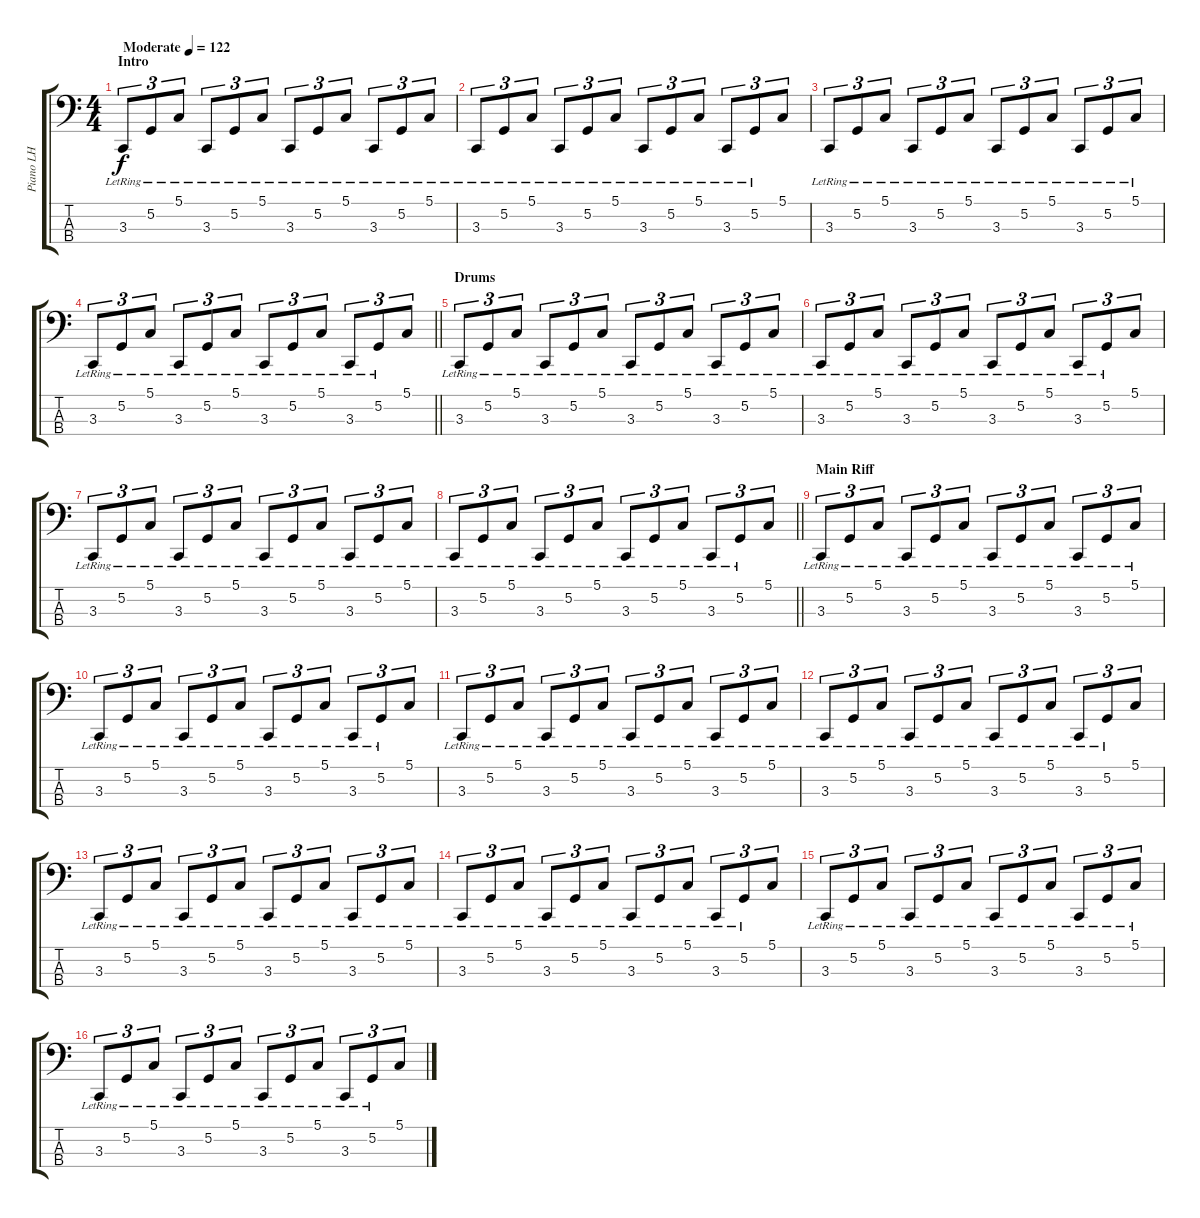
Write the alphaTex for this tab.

\track ("Piano LH" "Piano LH") {instrument acousticgrandpiano}
\staff {score tabs}
\tuning (G2 D2 A1 D1) {hide}
\ts (4 4)
\section ("" "Intro")
\tempo (122 "Moderate")
\clef f4
\ks c
3.3{lr}.8{tu (3 2) dy f instrument acousticgrandpiano} 5.2{lr}.8{tu (3 2)} 5.1{lr}.8{tu (3 2)} 3.3{lr}.8{tu (3 2)} 5.2{lr}.8{tu (3 2)} 5.1{lr}.8{tu (3 2)} 3.3{lr}.8{tu (3 2)} 5.2{lr}.8{tu (3 2)} 5.1{lr}.8{tu (3 2)} 3.3{lr}.8{tu (3 2)} 5.2{lr}.8{tu (3 2)} 5.1{lr}.8{tu (3 2)} |
3.3{lr}.8{tu (3 2)} 5.2{lr}.8{tu (3 2)} 5.1{lr}.8{tu (3 2)} 3.3{lr}.8{tu (3 2)} 5.2{lr}.8{tu (3 2)} 5.1{lr}.8{tu (3 2)} 3.3{lr}.8{tu (3 2)} 5.2{lr}.8{tu (3 2)} 5.1{lr}.8{tu (3 2)} 3.3{lr}.8{tu (3 2)} 5.2{lr}.8{tu (3 2)} 5.1.8{tu (3 2)} |
3.3{lr}.8{tu (3 2)} 5.2{lr}.8{tu (3 2)} 5.1{lr}.8{tu (3 2)} 3.3{lr}.8{tu (3 2)} 5.2{lr}.8{tu (3 2)} 5.1{lr}.8{tu (3 2)} 3.3{lr}.8{tu (3 2)} 5.2{lr}.8{tu (3 2)} 5.1{lr}.8{tu (3 2)} 3.3{lr}.8{tu (3 2)} 5.2{lr}.8{tu (3 2)} 5.1{lr}.8{tu (3 2)} |
\barLineRight lightlight
3.3{lr}.8{tu (3 2)} 5.2{lr}.8{tu (3 2)} 5.1{lr}.8{tu (3 2)} 3.3{lr}.8{tu (3 2)} 5.2{lr}.8{tu (3 2)} 5.1{lr}.8{tu (3 2)} 3.3{lr}.8{tu (3 2)} 5.2{lr}.8{tu (3 2)} 5.1{lr}.8{tu (3 2)} 3.3{lr}.8{tu (3 2)} 5.2{lr}.8{tu (3 2)} 5.1.8{tu (3 2)} |
\section ("" "Drums")
3.3{lr}.8{tu (3 2)} 5.2{lr}.8{tu (3 2)} 5.1{lr}.8{tu (3 2)} 3.3{lr}.8{tu (3 2)} 5.2{lr}.8{tu (3 2)} 5.1{lr}.8{tu (3 2)} 3.3{lr}.8{tu (3 2)} 5.2{lr}.8{tu (3 2)} 5.1{lr}.8{tu (3 2)} 3.3{lr}.8{tu (3 2)} 5.2{lr}.8{tu (3 2)} 5.1{lr}.8{tu (3 2)} |
3.3{lr}.8{tu (3 2)} 5.2{lr}.8{tu (3 2)} 5.1{lr}.8{tu (3 2)} 3.3{lr}.8{tu (3 2)} 5.2{lr}.8{tu (3 2)} 5.1{lr}.8{tu (3 2)} 3.3{lr}.8{tu (3 2)} 5.2{lr}.8{tu (3 2)} 5.1{lr}.8{tu (3 2)} 3.3{lr}.8{tu (3 2)} 5.2{lr}.8{tu (3 2)} 5.1.8{tu (3 2)} |
3.3{lr}.8{tu (3 2)} 5.2{lr}.8{tu (3 2)} 5.1{lr}.8{tu (3 2)} 3.3{lr}.8{tu (3 2)} 5.2{lr}.8{tu (3 2)} 5.1{lr}.8{tu (3 2)} 3.3{lr}.8{tu (3 2)} 5.2{lr}.8{tu (3 2)} 5.1{lr}.8{tu (3 2)} 3.3{lr}.8{tu (3 2)} 5.2{lr}.8{tu (3 2)} 5.1{lr}.8{tu (3 2)} |
\barLineRight lightlight
3.3{lr}.8{tu (3 2)} 5.2{lr}.8{tu (3 2)} 5.1{lr}.8{tu (3 2)} 3.3{lr}.8{tu (3 2)} 5.2{lr}.8{tu (3 2)} 5.1{lr}.8{tu (3 2)} 3.3{lr}.8{tu (3 2)} 5.2{lr}.8{tu (3 2)} 5.1{lr}.8{tu (3 2)} 3.3{lr}.8{tu (3 2)} 5.2{lr}.8{tu (3 2)} 5.1.8{tu (3 2)} |
\section ("" "Main Riff")
3.3{lr}.8{tu (3 2)} 5.2{lr}.8{tu (3 2)} 5.1{lr}.8{tu (3 2)} 3.3{lr}.8{tu (3 2)} 5.2{lr}.8{tu (3 2)} 5.1{lr}.8{tu (3 2)} 3.3{lr}.8{tu (3 2)} 5.2{lr}.8{tu (3 2)} 5.1{lr}.8{tu (3 2)} 3.3{lr}.8{tu (3 2)} 5.2{lr}.8{tu (3 2)} 5.1{lr}.8{tu (3 2)} |
3.3{lr}.8{tu (3 2)} 5.2{lr}.8{tu (3 2)} 5.1{lr}.8{tu (3 2)} 3.3{lr}.8{tu (3 2)} 5.2{lr}.8{tu (3 2)} 5.1{lr}.8{tu (3 2)} 3.3{lr}.8{tu (3 2)} 5.2{lr}.8{tu (3 2)} 5.1{lr}.8{tu (3 2)} 3.3{lr}.8{tu (3 2)} 5.2{lr}.8{tu (3 2)} 5.1.8{tu (3 2)} |
3.3{lr}.8{tu (3 2)} 5.2{lr}.8{tu (3 2)} 5.1{lr}.8{tu (3 2)} 3.3{lr}.8{tu (3 2)} 5.2{lr}.8{tu (3 2)} 5.1{lr}.8{tu (3 2)} 3.3{lr}.8{tu (3 2)} 5.2{lr}.8{tu (3 2)} 5.1{lr}.8{tu (3 2)} 3.3{lr}.8{tu (3 2)} 5.2{lr}.8{tu (3 2)} 5.1{lr}.8{tu (3 2)} |
3.3{lr}.8{tu (3 2)} 5.2{lr}.8{tu (3 2)} 5.1{lr}.8{tu (3 2)} 3.3{lr}.8{tu (3 2)} 5.2{lr}.8{tu (3 2)} 5.1{lr}.8{tu (3 2)} 3.3{lr}.8{tu (3 2)} 5.2{lr}.8{tu (3 2)} 5.1{lr}.8{tu (3 2)} 3.3{lr}.8{tu (3 2)} 5.2{lr}.8{tu (3 2)} 5.1.8{tu (3 2)} |
3.3{lr}.8{tu (3 2)} 5.2{lr}.8{tu (3 2)} 5.1{lr}.8{tu (3 2)} 3.3{lr}.8{tu (3 2)} 5.2{lr}.8{tu (3 2)} 5.1{lr}.8{tu (3 2)} 3.3{lr}.8{tu (3 2)} 5.2{lr}.8{tu (3 2)} 5.1{lr}.8{tu (3 2)} 3.3{lr}.8{tu (3 2)} 5.2{lr}.8{tu (3 2)} 5.1{lr}.8{tu (3 2)} |
3.3{lr}.8{tu (3 2)} 5.2{lr}.8{tu (3 2)} 5.1{lr}.8{tu (3 2)} 3.3{lr}.8{tu (3 2)} 5.2{lr}.8{tu (3 2)} 5.1{lr}.8{tu (3 2)} 3.3{lr}.8{tu (3 2)} 5.2{lr}.8{tu (3 2)} 5.1{lr}.8{tu (3 2)} 3.3{lr}.8{tu (3 2)} 5.2{lr}.8{tu (3 2)} 5.1.8{tu (3 2)} |
3.3{lr}.8{tu (3 2)} 5.2{lr}.8{tu (3 2)} 5.1{lr}.8{tu (3 2)} 3.3{lr}.8{tu (3 2)} 5.2{lr}.8{tu (3 2)} 5.1{lr}.8{tu (3 2)} 3.3{lr}.8{tu (3 2)} 5.2{lr}.8{tu (3 2)} 5.1{lr}.8{tu (3 2)} 3.3{lr}.8{tu (3 2)} 5.2{lr}.8{tu (3 2)} 5.1{lr}.8{tu (3 2)} |
3.3{lr}.8{tu (3 2)} 5.2{lr}.8{tu (3 2)} 5.1{lr}.8{tu (3 2)} 3.3{lr}.8{tu (3 2)} 5.2{lr}.8{tu (3 2)} 5.1{lr}.8{tu (3 2)} 3.3{lr}.8{tu (3 2)} 5.2{lr}.8{tu (3 2)} 5.1{lr}.8{tu (3 2)} 3.3{lr}.8{tu (3 2)} 5.2{lr}.8{tu (3 2)} 5.1.8{tu (3 2)}
